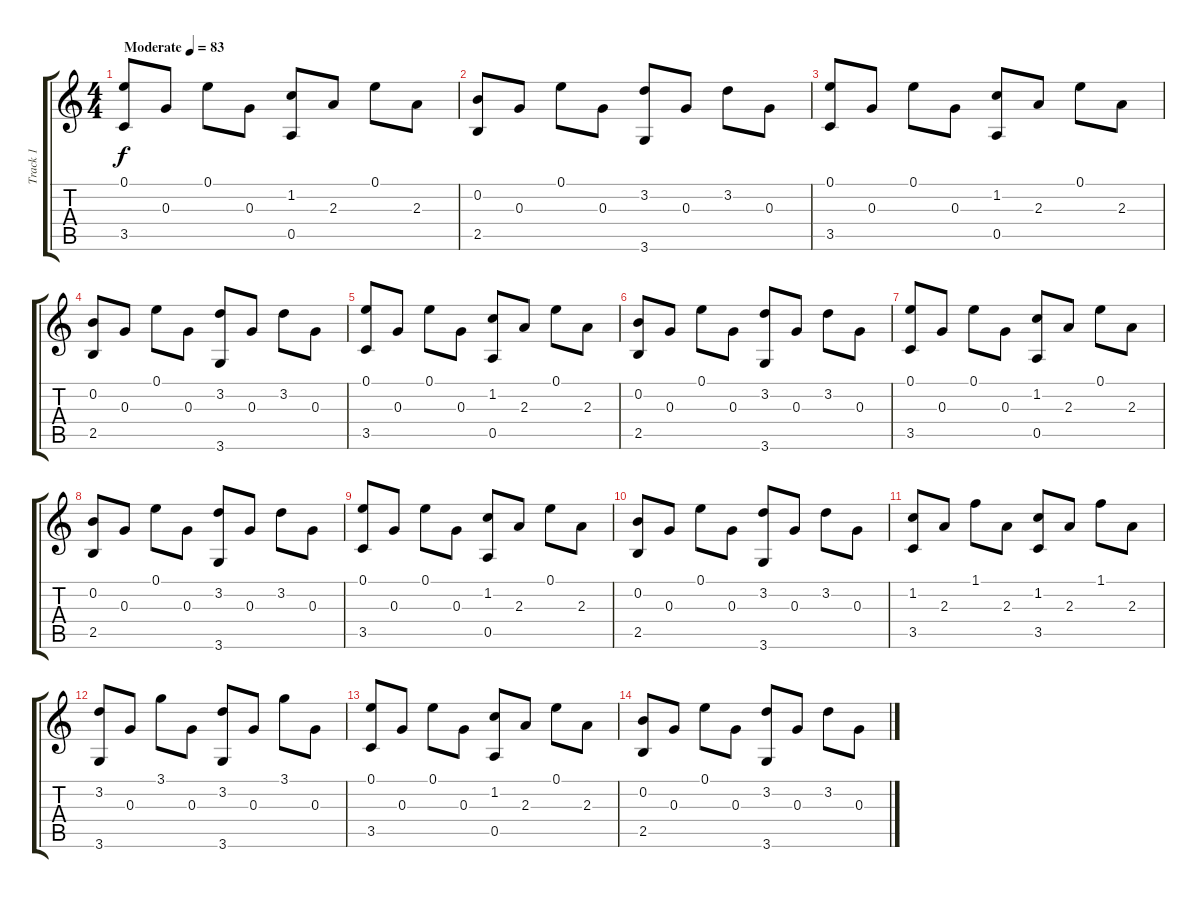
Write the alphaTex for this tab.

\track ("Track 1" "Track 1") {instrument acousticguitarsteel}
\staff {score tabs}
\tuning (E4 B3 G3 D3 A2 E2) {hide}
\ts (4 4)
\tempo (83 "Moderate")
\clef g2
\ks c
(0.1 3.5).8{dy f instrument acousticguitarsteel} 0.3.8 0.1.8 0.3.8 (1.2 0.5).8 2.3.8 0.1.8 2.3.8 |
(0.2 2.5).8 0.3.8 0.1.8 0.3.8 (3.2 3.6).8 0.3.8 3.2.8 0.3.8 |
(0.1 3.5).8 0.3.8 0.1.8 0.3.8 (1.2 0.5).8 2.3.8 0.1.8 2.3.8 |
(0.2 2.5).8 0.3.8 0.1.8 0.3.8 (3.2 3.6).8 0.3.8 3.2.8 0.3.8 |
(0.1 3.5).8 0.3.8 0.1.8 0.3.8 (1.2 0.5).8 2.3.8 0.1.8 2.3.8 |
(0.2 2.5).8 0.3.8 0.1.8 0.3.8 (3.2 3.6).8 0.3.8 3.2.8 0.3.8 |
(0.1 3.5).8 0.3.8 0.1.8 0.3.8 (1.2 0.5).8 2.3.8 0.1.8 2.3.8 |
(0.2 2.5).8 0.3.8 0.1.8 0.3.8 (3.2 3.6).8 0.3.8 3.2.8 0.3.8 |
(0.1 3.5).8 0.3.8 0.1.8 0.3.8 (1.2 0.5).8 2.3.8 0.1.8 2.3.8 |
(0.2 2.5).8 0.3.8 0.1.8 0.3.8 (3.2 3.6).8 0.3.8 3.2.8 0.3.8 |
(1.2 3.5).8 2.3.8 1.1.8 2.3.8 (1.2 3.5).8 2.3.8 1.1.8 2.3.8 |
(3.2 3.6).8 0.3.8 3.1.8 0.3.8 (3.2 3.6).8 0.3.8 3.1.8 0.3.8 |
(0.1 3.5).8 0.3.8 0.1.8 0.3.8 (1.2 0.5).8 2.3.8 0.1.8 2.3.8 |
(0.2 2.5).8 0.3.8 0.1.8 0.3.8 (3.2 3.6).8 0.3.8 3.2.8 0.3.8
